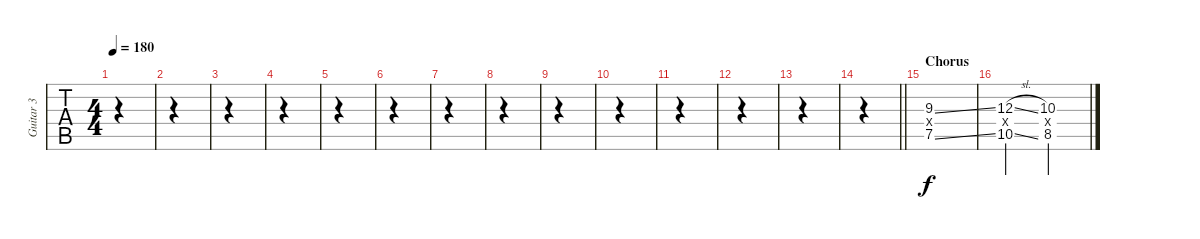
\track ("Guitar 3" "Guitar 3") {instrument overdrivenguitar}
\staff {tabs}
\tuning (E4 B3 G3 D3 A2 E2) {hide}
\ts (4 4)
\tempo 180
\clef g2
\ks c
|
|
|
|
|
|
|
|
|
|
|
|
|
\barLineRight lightlight
|
\section ("" "Chorus")
(9.3{ss} 9.4{x} 7.5{ss}).1 |
(12.3{sl} 12.4{x} 10.5{sl}).2 (10.3{ss} 10.4{x} 8.5{ss}).2
